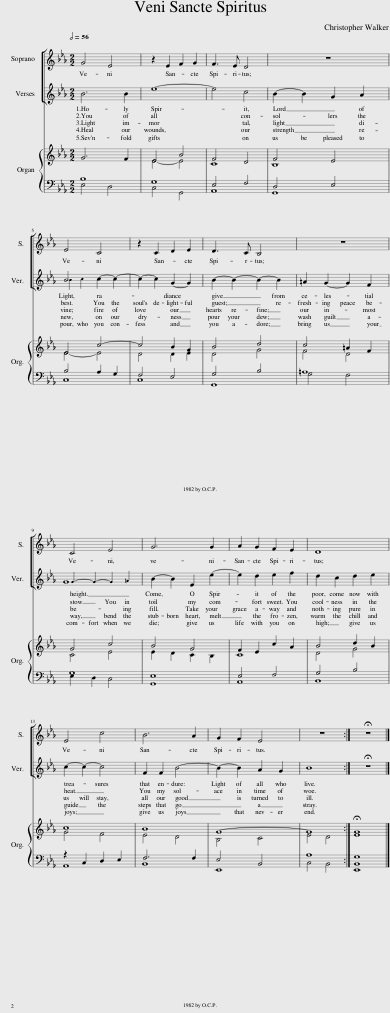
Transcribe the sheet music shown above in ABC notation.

X:1
%%score [ 1 ( 2 3 ) ] { ( 4 7 ) | ( 5 6 ) }
L:1/8
Q:1/2=56
M:2/2
I:linebreak $
K:Eb
V:1 treble
V:2 treble
V:3 treble
V:4 treble
V:7 treble
V:5 bass
V:6 bass
V:1
 G4 E4 | z2 E2 F2 G2 | F3 E D4 | z8 |$ E4 C4 | %5
 z2 C2 D2 E2 | D3 C B,4 | z8 |$ C4 E4 | G6 G2 | %10
 A2 G2 F2 E2 | D8 |$ E4 c4 | B6 A2 | G2 F2 E4 | %15
 z8 :| !fermata!z8 |] %17
V:2
 B6 B2 | e8- | e4 c4 | B2- B2 G2 A2 |$ B4 c2- c2- | %5
 c2- c2 G2- G2 | B2- B2- B2- B2 | =A2 G2- G2 F2 |$ G2- G2- G2 =A2 | B2- B2 E2 e2- | %10
 e2 d2 e2 f2 | d2 c2 d2 e2 |$ c2- c2- c4 | F2 F2 B4- | B2- B2 A2 G2 | %15
 B8 :| !fermata!z8 |] %17
V:3
 x8 | x8 | x8 | x8 |$ B2 c2 x4 | %5
 x8 | x8 | x8 |$ G8 | x8 | %10
 x8 | x8 |$ x8 | x8 | x8 | %15
 x8 :| x8 |] %17
V:4
 G6 F2 | E4 B4 | F4 D4 | F4 E4 |$ E4 c4- | %5
 c4 B2 G2 | B4 d4 | c4 =A2 F2 |$ G4 c4 | B4 G4 | %10
 F2 E2 c2 A2 | B4 d2 B2 |$ c8 | B8 | G8- | %15
 G8 :| !fermata![EG]8 |] %17
V:5
 B,8 | G,8 | E,4 F,4 | D,4 E,4 |$ B,4 A,2 G,2 | %5
 F,4 E,4 | G,4 B,4 | =A,8 |$ G,8 | E,8 | %10
 E,4 F,4 | G,4 B,4 |$ z2 C,2 D,2 E,2 | F,6 F,2 | E,4 B,,4 | %15
 A,8 :| [B,,G,]8 |] %17
V:6
 E,4 D,4 | C,4 G,,4 | A,,8 | G,,8 |$ C,8 | %5
 C,8 | G,,8 | G,4 F,4 |$ E,2 D,2 C,4 | G,,8 | %10
 A,,8 | B,,8 |$ A,,8 | B,,8 | E,,8 | %15
 C,4 B,,4 :| E,,8 |] %17
V:7
 x8 | E4- E4 | C8 | B,8 |$ E4- E4 | %5
 D4 D2 E2 | D4 G4 | F4 D4 |$ C4 E4 | E2 D2 C2 B,2 | %10
 C8 | D4 G4 |$ G4 F4 | E4 D4 | B,4 C4 | %15
 E4 D4 :| x8 |] %17
